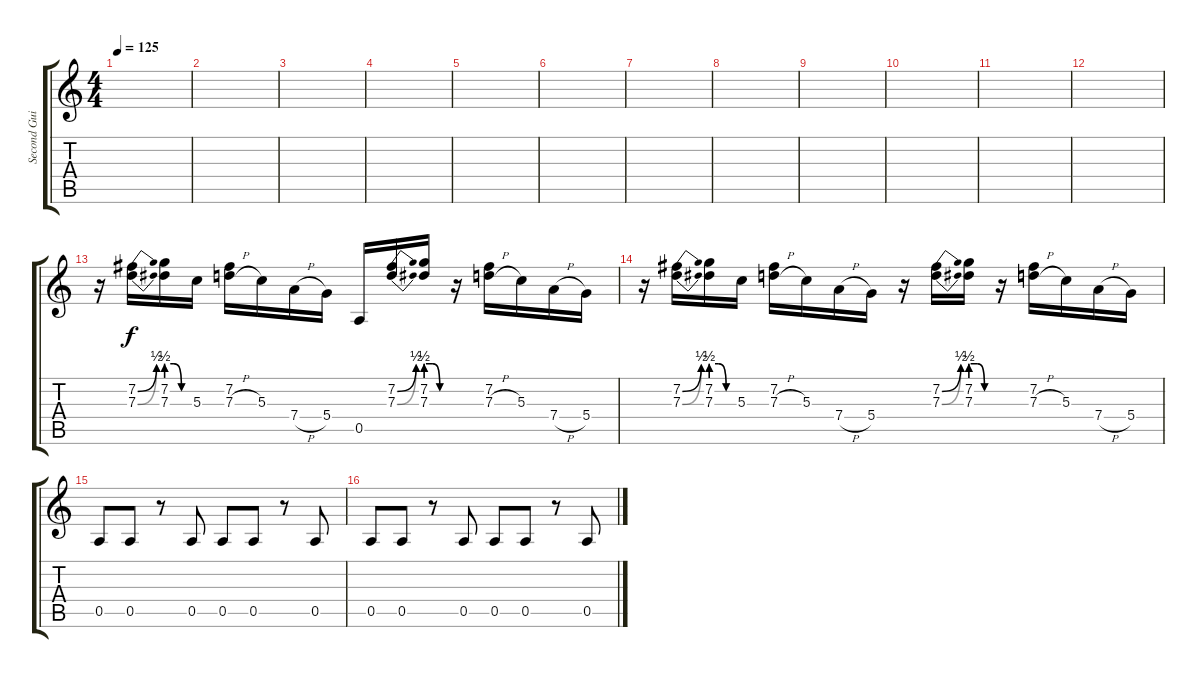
\track ("Second Guitar" "Second Gui") {instrument overdrivenguitar}
\staff {score tabs}
\tuning (E4 B3 G3 D3 A2 E2) {hide}
\ts (4 4)
\tempo 125
\clef g2
\ks c
|
|
|
|
|
|
|
|
|
|
|
|
r.16 (7.2{be (bend 0 0 60 2)} 7.3{be (bend 0 0 60 2)}).16 (7.2{be (custom 0 2 20 2 40 0 60 0)} 7.3{be (custom 0 2 20 2 40 0 60 0)}).16 5.3.16 (7.2 7.3{h}).16 5.3.16 7.4{h}.16 5.4.16 0.5.16 (7.2{be (bend 0 0 60 2)} 7.3{be (bend 0 0 60 2)}).16 (7.2{be (custom 0 2 20 2 40 0 60 0)} 7.3{be (custom 0 2 20 2 40 0 60 0)}).16 r.16 (7.2 7.3{h}).16 5.3.16 7.4{h}.16 5.4.16 |
r.16 (7.2{be (bend 0 0 60 2)} 7.3{be (bend 0 0 60 2)}).16 (7.2{be (custom 0 2 20 2 40 0 60 0)} 7.3{be (custom 0 2 20 2 40 0 60 0)}).16 5.3.16 (7.2 7.3{h}).16 5.3.16 7.4{h}.16 5.4.16 r.16 (7.2{be (bend 0 0 60 2)} 7.3{be (bend 0 0 60 2)}).16 (7.2{be (custom 0 2 20 2 40 0 60 0)} 7.3{be (custom 0 2 20 2 40 0 60 0)}).16 r.16 (7.2 7.3{h}).16 5.3.16 7.4{h}.16 5.4.16 |
0.5.8 0.5.8 r.8 0.5.8 0.5.8 0.5.8 r.8 0.5.8 |
0.5.8 0.5.8 r.8 0.5.8 0.5.8 0.5.8 r.8 0.5.8
